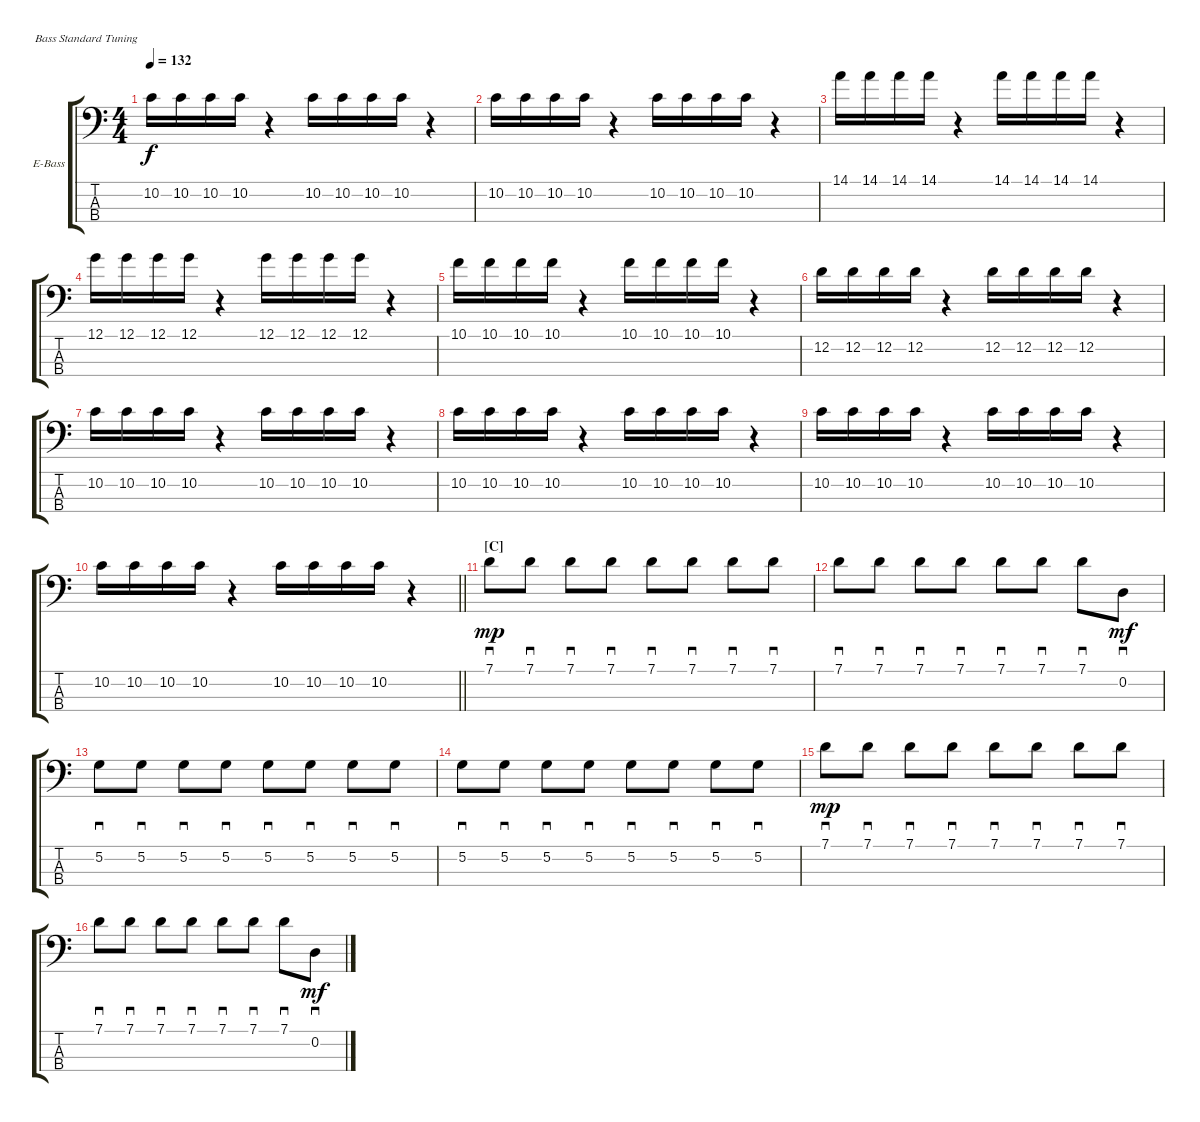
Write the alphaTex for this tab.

\bracketExtendMode groupsimilarinstruments
\firstSystemTrackNameOrientation horizontal
\otherSystemsTrackNameOrientation horizontal
\track ("Nikolai Fraiture" "E-Bass") {instrument electricbassfinger}
\staff {score tabs}
\tuning (G2 D2 A1 E1)
\ts (4 4)
\tempo 132
\clef f4
\ks c
10.2.16{dy f} 10.2.16 10.2.16 10.2.16 r.4 10.2.16 10.2.16 10.2.16 10.2.16 r.4 |
10.2.16 10.2.16 10.2.16 10.2.16 r.4 10.2.16 10.2.16 10.2.16 10.2.16 r.4 |
14.1.16 14.1.16 14.1.16 14.1.16 r.4 14.1.16 14.1.16 14.1.16 14.1.16 r.4 |
12.1.16 12.1.16 12.1.16 12.1.16 r.4 12.1.16 12.1.16 12.1.16 12.1.16 r.4 |
10.1.16 10.1.16 10.1.16 10.1.16 r.4 10.1.16 10.1.16 10.1.16 10.1.16 r.4 |
12.2.16 12.2.16 12.2.16 12.2.16 r.4 12.2.16 12.2.16 12.2.16 12.2.16 r.4 |
10.2.16 10.2.16 10.2.16 10.2.16 r.4 10.2.16 10.2.16 10.2.16 10.2.16 r.4 |
10.2.16 10.2.16 10.2.16 10.2.16 r.4 10.2.16 10.2.16 10.2.16 10.2.16 r.4 |
10.2.16 10.2.16 10.2.16 10.2.16 r.4 10.2.16 10.2.16 10.2.16 10.2.16 r.4 |
\barLineRight lightlight
10.2.16 10.2.16 10.2.16 10.2.16 r.4 10.2.16 10.2.16 10.2.16 10.2.16 r.4 |
\section ("C" "")
7.1.8{sd dy mp} 7.1.8{sd} 7.1.8{sd} 7.1.8{sd} 7.1.8{sd} 7.1.8{sd} 7.1.8{sd} 7.1.8{sd} |
7.1.8{sd} 7.1.8{sd} 7.1.8{sd} 7.1.8{sd} 7.1.8{sd} 7.1.8{sd} 7.1.8{sd} 0.2.8{sd dy mf} |
5.2.8{sd} 5.2.8{sd} 5.2.8{sd} 5.2.8{sd} 5.2.8{sd} 5.2.8{sd} 5.2.8{sd} 5.2.8{sd} |
5.2.8{sd} 5.2.8{sd} 5.2.8{sd} 5.2.8{sd} 5.2.8{sd} 5.2.8{sd} 5.2.8{sd} 5.2.8{sd} |
7.1.8{sd dy mp} 7.1.8{sd} 7.1.8{sd} 7.1.8{sd} 7.1.8{sd} 7.1.8{sd} 7.1.8{sd} 7.1.8{sd} |
7.1.8{sd} 7.1.8{sd} 7.1.8{sd} 7.1.8{sd} 7.1.8{sd} 7.1.8{sd} 7.1.8{sd} 0.2.8{sd dy mf}
